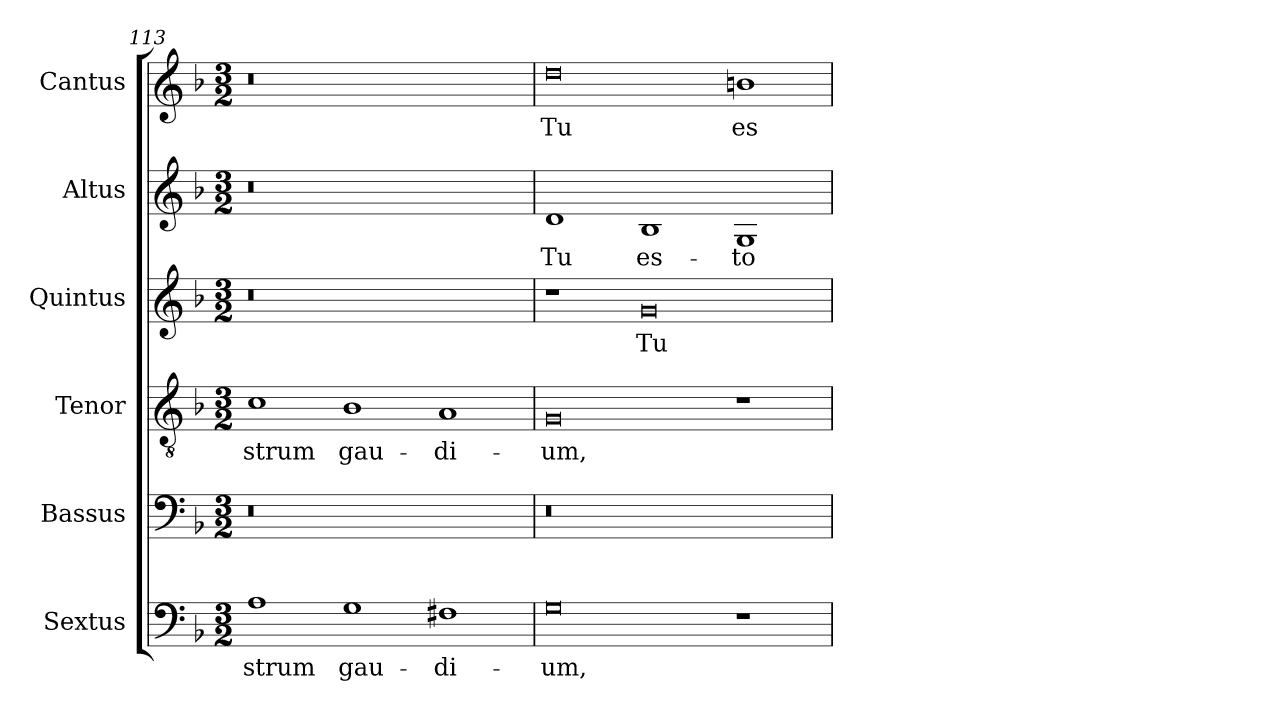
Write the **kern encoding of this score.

**kern	**text	**kern	**kern	**text	**kern	**text	**kern	**text	**kern	**text
*part6	*part6	*part5	*part4	*part4	*part3	*part3	*part2	*part2	*part1	*part1
*staff6	*staff6	*staff5	*staff4	*staff4	*staff3	*staff3	*staff2	*staff2	*staff1	*staff1
*I"Sextus	*	*I"Bassus	*I"Tenor	*	*I"Quintus	*	*I"Altus	*	*I"Cantus	*
*I'Sextus	*	*I'Bassus	*I'Tenor	*	*I'Quintus	*	*I'Altus	*	*I'Cantus	*
*clefF4	*	*clefF4	*clefGv2	*	*clefG2	*	*clefG2	*	*clefG2	*
*k[b-]	*	*k[b-]	*k[b-]	*	*k[b-]	*	*k[b-]	*	*k[b-]	*
*F:	*	*F:	*F:	*	*F:	*	*F:	*	*F:	*
*M3/2	*	*M3/2	*M3/2	*	*M3/2	*	*M3/2	*	*M3/2	*
=113	=113	=113	=113	=113	=113	=113	=113	=113	=113	=113
!	!LO:LY:b:cj	!	!	!LO:LY:b:cj	!	!	!	!	!	!
1A	-strum	0.r	1c	-strum	0.r	.	0.r	.	0.r	.
!	!LO:LY:b:cj	!	!	!LO:LY:b:cj	!	!	!	!	!	!
1G	gau-	.	1B-	gau-	.	.	.	.	.	.
!	!LO:LY:b:cj	!	!	!LO:LY:b:cj	!	!	!	!	!	!
1F#X	-di-	.	1A	-di-	.	.	.	.	.	.
=114	=114	=114	=114	=114	=114	=114	=114	=114	=114	=114
!	!LO:LY:b:cj	!	!	!LO:LY:b:cj	!	!	!	!LO:LY:b:cj	!	!LO:LY:b:cj
0G	-um,	0.r	0G	-um,	1r	.	1d	Tu	0dd	Tu
!	!	!	!	!	!	!LO:LY:b:cj	!	!LO:LY:b:cj	!	!
.	.	.	.	.	0g	Tu	1B-	es-	.	.
!	!	!	!	!	!	!	!	!LO:LY:b:cj	!	!LO:LY:b:cj
1r	.	.	1r	.	.	.	1G	-to	1bn	es
=	=	=	=	=	=	=	=	=	=	=
*-	*-	*-	*-	*-	*-	*-	*-	*-	*-	*-
